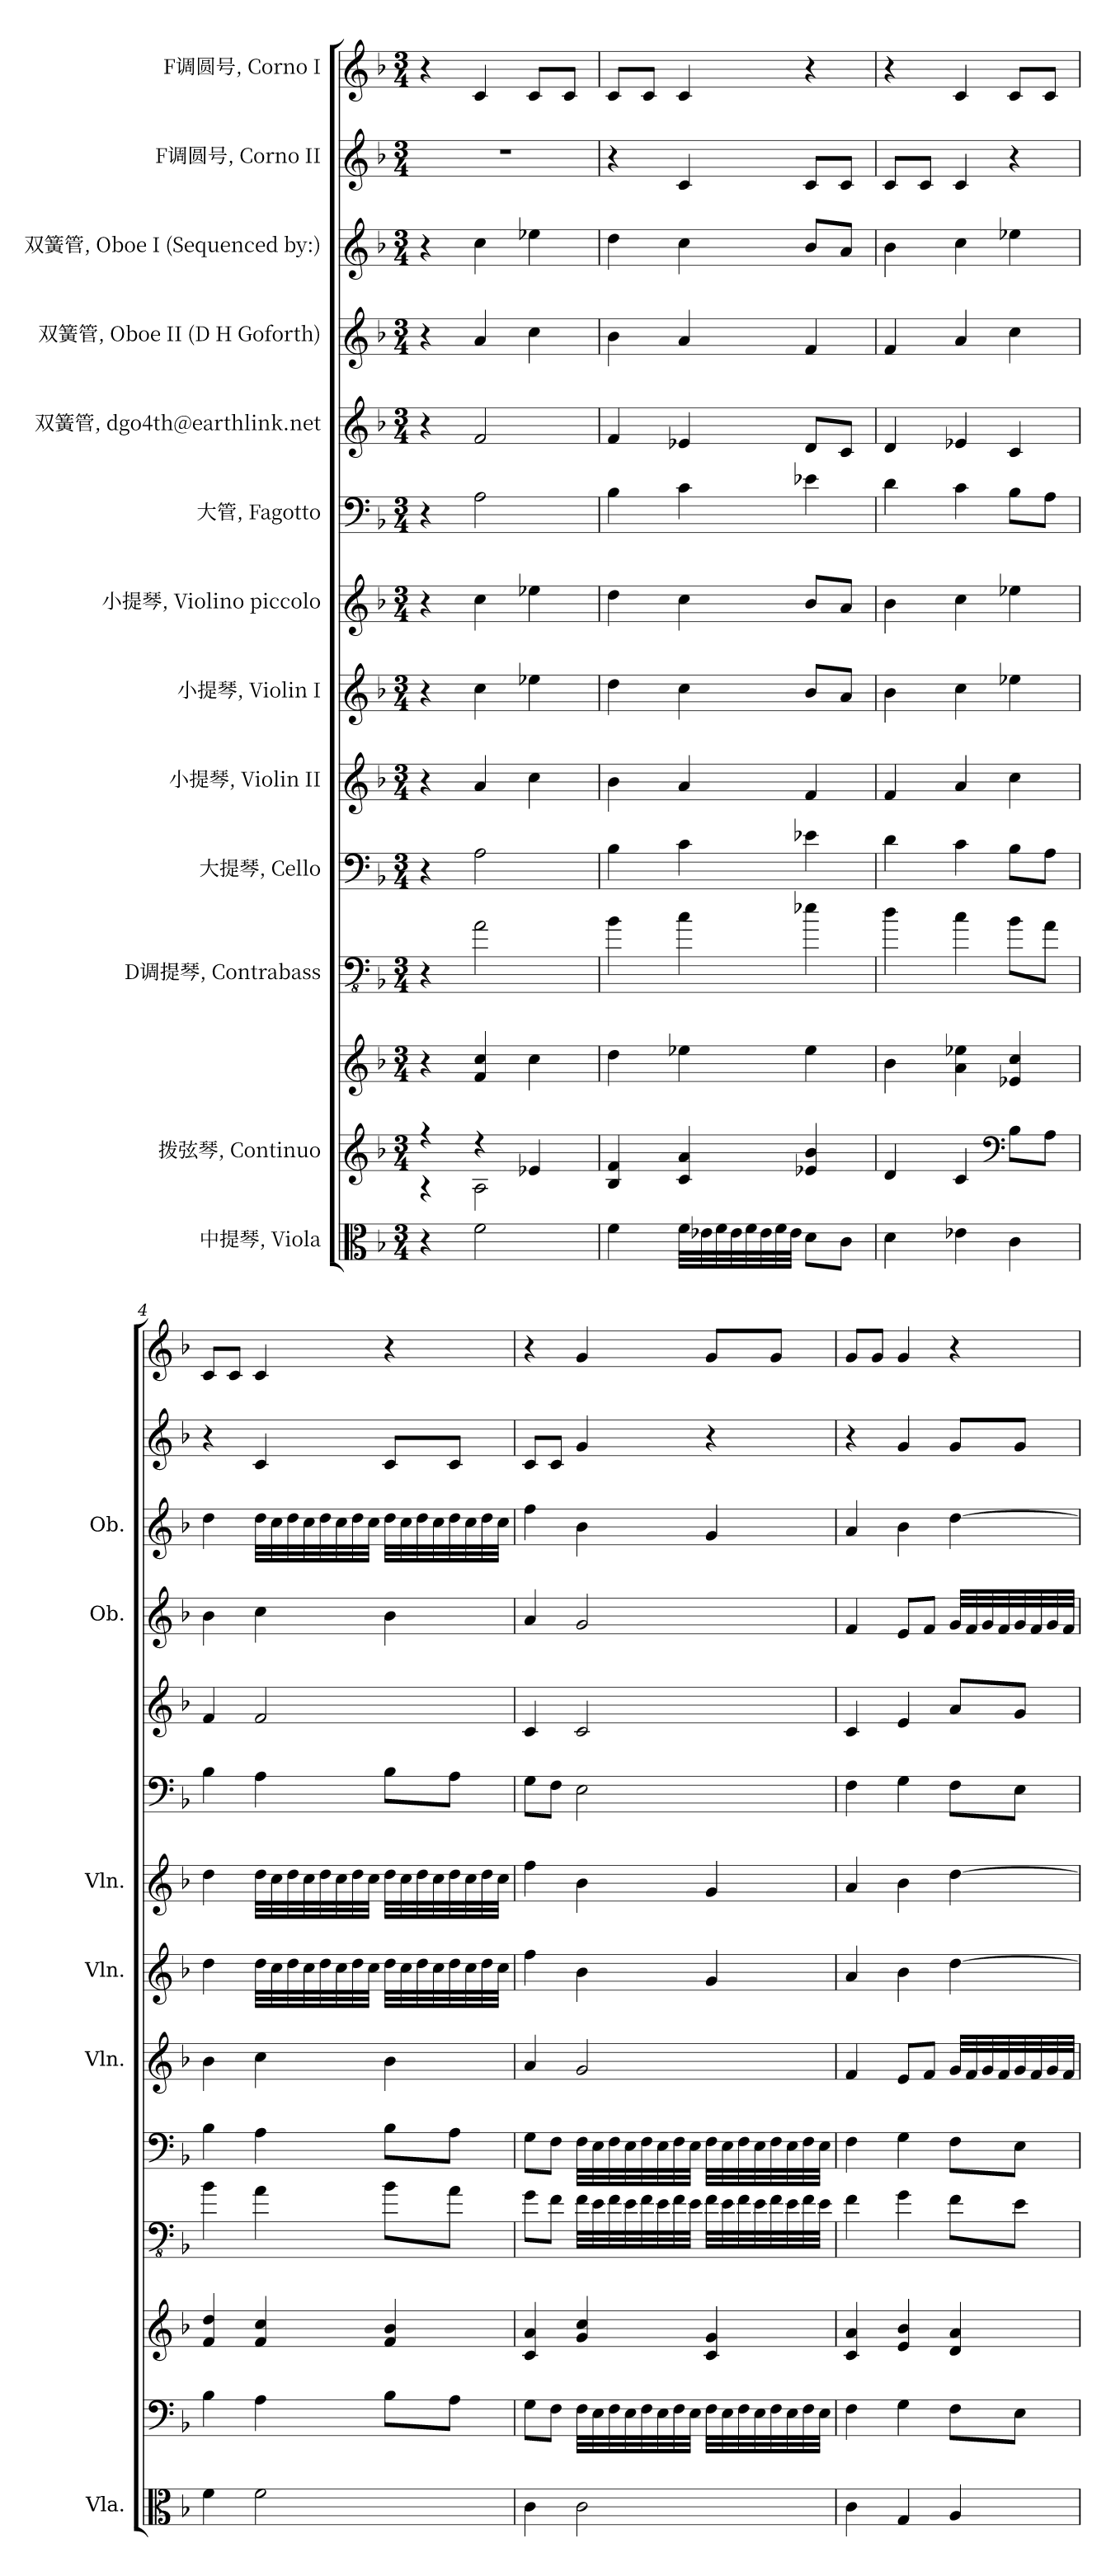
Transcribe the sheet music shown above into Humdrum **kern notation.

**kern	**kern	**kern	**kern	**kern	**kern	**kern	**kern	**kern	**kern	**kern	**kern	**kern	**kern
*part13	*part12	*part12	*part11	*part10	*part9	*part8	*part7	*part6	*part5	*part4	*part3	*part2	*part1
*staff14	*staff13	*staff12	*staff11	*staff10	*staff9	*staff8	*staff7	*staff6	*staff5	*staff4	*staff3	*staff2	*staff1
*I"中提琴, Viola	*I"拨弦琴, Continuo	*	*I"D调提琴, Contrabass	*I"大提琴, Cello	*I"小提琴, Violin II	*I"小提琴, Violin I	*I"小提琴, Violino piccolo	*I"大管, Fagotto	*I"双簧管, dgo4th@earthlink.net	*I"双簧管, Oboe II (D H Goforth)	*I"双簧管, Oboe I (Sequenced by:)	*I"F调圆号, Corno II	*I"F调圆号, Corno I
*I'Vla.	*	*	*	*	*I'Vln.	*I'Vln.	*I'Vln.	*	*	*I'Ob.	*I'Ob.	*	*
*clefC3	*clefG2	*clefG2	*clefFv4	*clefF4	*clefG2	*clefG2	*clefG2	*clefF4	*clefG2	*clefG2	*clefG2	*clefG2	*clefG2
*	*	*	*ITrd7c12	*	*	*	*	*	*	*	*	*ITrd4c7	*ITrd4c7
*k[b-]	*k[b-]	*k[b-]	*k[b-]	*k[b-]	*k[b-]	*k[b-]	*k[b-]	*k[b-]	*k[b-]	*k[b-]	*k[b-]	*k[b-e-]	*k[b-e-]
*M3/4	*M3/4	*M3/4	*M3/4	*M3/4	*M3/4	*M3/4	*M3/4	*M3/4	*M3/4	*M3/4	*M3/4	*M3/4	*M3/4
*MM60	*MM60	*MM60	*MM60	*MM60	*MM60	*MM60	*MM60	*MM60	*MM60	*MM60	*MM60	*MM60	*MM60
=1	=1	=1	=1	=1	=1	=1	=1	=1	=1	=1	=1	=1	=1
*	*^	*	*	*	*	*	*	*	*	*	*	*	*
4r	4r	4r	4r	4r	4r	4r	4r	4r	4r	4r	4r	4r	2.r	4r
*	*	*	*	*	*	*	*	*	*	*	*	*	*	*MM140
2f\	4r	2A\	4f/ 4cc/	2AA\	2A\	4a/	4cc\	4cc\	2A\	2f/	4a/	4cc\	.	4F/
.	4e-X/	.	4cc\	.	.	4cc\	4ee-X\	4ee-X\	.	.	4cc\	4ee-X\	.	8F/L
.	.	.	.	.	.	.	.	.	.	.	.	.	.	8F/J
*	*v	*v	*	*	*	*	*	*	*	*	*	*	*	*
=2	=2	=2	=2	=2	=2	=2	=2	=2	=2	=2	=2	=2	=2
4f\	4B-/ 4f/	4dd\	4BB-\	4B-\	4b-\	4dd\	4dd\	4B-\	4f/	4b-\	4dd\	4r	8F/L
.	.	.	.	.	.	.	.	.	.	.	.	.	8F/J
32f\LLL	4c/ 4a/	4ee-X\	4C\	4c\	4a/	4cc\	4cc\	4c\	4e-X/	4a/	4cc\	4F/	4F/
32e-X\	.	.	.	.	.	.	.	.	.	.	.	.	.
32f\	.	.	.	.	.	.	.	.	.	.	.	.	.
32e-\	.	.	.	.	.	.	.	.	.	.	.	.	.
32f\	.	.	.	.	.	.	.	.	.	.	.	.	.
32e-\	.	.	.	.	.	.	.	.	.	.	.	.	.
32f\	.	.	.	.	.	.	.	.	.	.	.	.	.
32e-\JJJ	.	.	.	.	.	.	.	.	.	.	.	.	.
8d\L	4e-X/ 4b-/	4ee-\	4E-X\	4e-X\	4f/	8b-/L	8b-/L	4e-X\	8d/L	4f/	8b-/L	8F/L	4r
8c\J	.	.	.	.	.	8a/J	8a/J	.	8c/J	.	8a/J	8F/J	.
=3	=3	=3	=3	=3	=3	=3	=3	=3	=3	=3	=3	=3	=3
4d\	4d/	4b-\	4D\	4d\	4f/	4b-\	4b-\	4d\	4d/	4f/	4b-\	8F/L	4r
.	.	.	.	.	.	.	.	.	.	.	.	8F/J	.
4e-X\	4c/	4a\ 4ee-X\	4C\	4c\	4a/	4cc\	4cc\	4c\	4e-X/	4a/	4cc\	4F/	4F/
*	*clefF4	*	*	*	*	*	*	*	*	*	*	*	*
4c\	8B-\L	4e-X/ 4cc/	8BB-\L	8B-\L	4cc\	4ee-X\	4ee-X\	8B-\L	4c/	4cc\	4ee-X\	4r	8F/L
.	8A\J	.	8AA\J	8A\J	.	.	.	8A\J	.	.	.	.	8F/J
!!LO:PB:g=z
=4	=4	=4	=4	=4	=4	=4	=4	=4	=4	=4	=4	=4	=4
4f\	4B-\	4f/ 4dd/	4BB-\	4B-\	4b-\	4dd\	4dd\	4B-\	4f/	4b-\	4dd\	4r	8F/L
.	.	.	.	.	.	.	.	.	.	.	.	.	8F/J
2f\	4A\	4f/ 4cc/	4AA\	4A\	4cc\	32dd\LLL	32dd\LLL	4A\	2f/	4cc\	32dd\LLL	4F/	4F/
.	.	.	.	.	.	32cc\	32cc\	.	.	.	32cc\	.	.
.	.	.	.	.	.	32dd\	32dd\	.	.	.	32dd\	.	.
.	.	.	.	.	.	32cc\	32cc\	.	.	.	32cc\	.	.
.	.	.	.	.	.	32dd\	32dd\	.	.	.	32dd\	.	.
.	.	.	.	.	.	32cc\	32cc\	.	.	.	32cc\	.	.
.	.	.	.	.	.	32dd\	32dd\	.	.	.	32dd\	.	.
.	.	.	.	.	.	32cc\JJJ	32cc\JJJ	.	.	.	32cc\JJJ	.	.
.	8B-\L	4f/ 4b-/	8BB-\L	8B-\L	4b-\	32dd\LLL	32dd\LLL	8B-\L	.	4b-\	32dd\LLL	8F/L	4r
.	.	.	.	.	.	32cc\	32cc\	.	.	.	32cc\	.	.
.	.	.	.	.	.	32dd\	32dd\	.	.	.	32dd\	.	.
.	.	.	.	.	.	32cc\	32cc\	.	.	.	32cc\	.	.
.	8A\J	.	8AA\J	8A\J	.	32dd\	32dd\	8A\J	.	.	32dd\	8F/J	.
.	.	.	.	.	.	32cc\	32cc\	.	.	.	32cc\	.	.
.	.	.	.	.	.	32dd\	32dd\	.	.	.	32dd\	.	.
.	.	.	.	.	.	32cc\JJJ	32cc\JJJ	.	.	.	32cc\JJJ	.	.
=5	=5	=5	=5	=5	=5	=5	=5	=5	=5	=5	=5	=5	=5
4c\	8G\L	4c/ 4a/	8GG\L	8G\L	4a/	4ff\	4ff\	8G\L	4c/	4a/	4ff\	8F/L	4r
.	8F\J	.	8FF\J	8F\J	.	.	.	8F\J	.	.	.	8F/J	.
2c\	32F\LLL	4g/ 4cc/	32FF\LLL	32F\LLL	2g/	4b-\	4b-\	2E\	2c/	2g/	4b-\	4c/	4c/
.	32E\	.	32EE\	32E\	.	.	.	.	.	.	.	.	.
.	32F\	.	32FF\	32F\	.	.	.	.	.	.	.	.	.
.	32E\	.	32EE\	32E\	.	.	.	.	.	.	.	.	.
.	32F\	.	32FF\	32F\	.	.	.	.	.	.	.	.	.
.	32E\	.	32EE\	32E\	.	.	.	.	.	.	.	.	.
.	32F\	.	32FF\	32F\	.	.	.	.	.	.	.	.	.
.	32E\JJJ	.	32EE\JJJ	32E\JJJ	.	.	.	.	.	.	.	.	.
.	32F\LLL	4c/ 4g/	32FF\LLL	32F\LLL	.	4g/	4g/	.	.	.	4g/	4r	8c/L
.	32E\	.	32EE\	32E\	.	.	.	.	.	.	.	.	.
.	32F\	.	32FF\	32F\	.	.	.	.	.	.	.	.	.
.	32E\	.	32EE\	32E\	.	.	.	.	.	.	.	.	.
.	32F\	.	32FF\	32F\	.	.	.	.	.	.	.	.	8c/J
.	32E\	.	32EE\	32E\	.	.	.	.	.	.	.	.	.
.	32F\	.	32FF\	32F\	.	.	.	.	.	.	.	.	.
.	32E\JJJ	.	32EE\JJJ	32E\JJJ	.	.	.	.	.	.	.	.	.
!!LO:PB:g=z
=6	=6	=6	=6	=6	=6	=6	=6	=6	=6	=6	=6	=6	=6
4c\	4F\	4c/ 4a/	4FF\	4F\	4f/	4a/	4a/	4F\	4c/	4f/	4a/	4r	8c/L
.	.	.	.	.	.	.	.	.	.	.	.	.	8c/J
4G/	4G\	4e/ 4b-/	4GG\	4G\	8e/L	4b-\	4b-\	4G\	4e/	8e/L	4b-\	4c/	4c/
.	.	.	.	.	8f/J	.	.	.	.	8f/J	.	.	.
4A/	8F\L	4d/ 4a/	8FF\L	8F\L	32g/LLL	[4dd\	[4dd\	8F\L	8a/L	32g/LLL	[4dd\	8c/L	4r
.	.	.	.	.	32f/	.	.	.	.	32f/	.	.	.
.	.	.	.	.	32g/	.	.	.	.	32g/	.	.	.
.	.	.	.	.	32f/	.	.	.	.	32f/	.	.	.
.	8E\J	.	8EE\J	8E\J	32g/	.	.	8E\J	8g/J	32g/	.	8c/J	.
.	.	.	.	.	32f/	.	.	.	.	32f/	.	.	.
.	.	.	.	.	32g/	.	.	.	.	32g/	.	.	.
.	.	.	.	.	32f/JJJ	.	.	.	.	32f/JJJ	.	.	.
=	=	=	=	=	=	=	=	=	=	=	=	=	=
*-	*-	*-	*-	*-	*-	*-	*-	*-	*-	*-	*-	*-	*-
